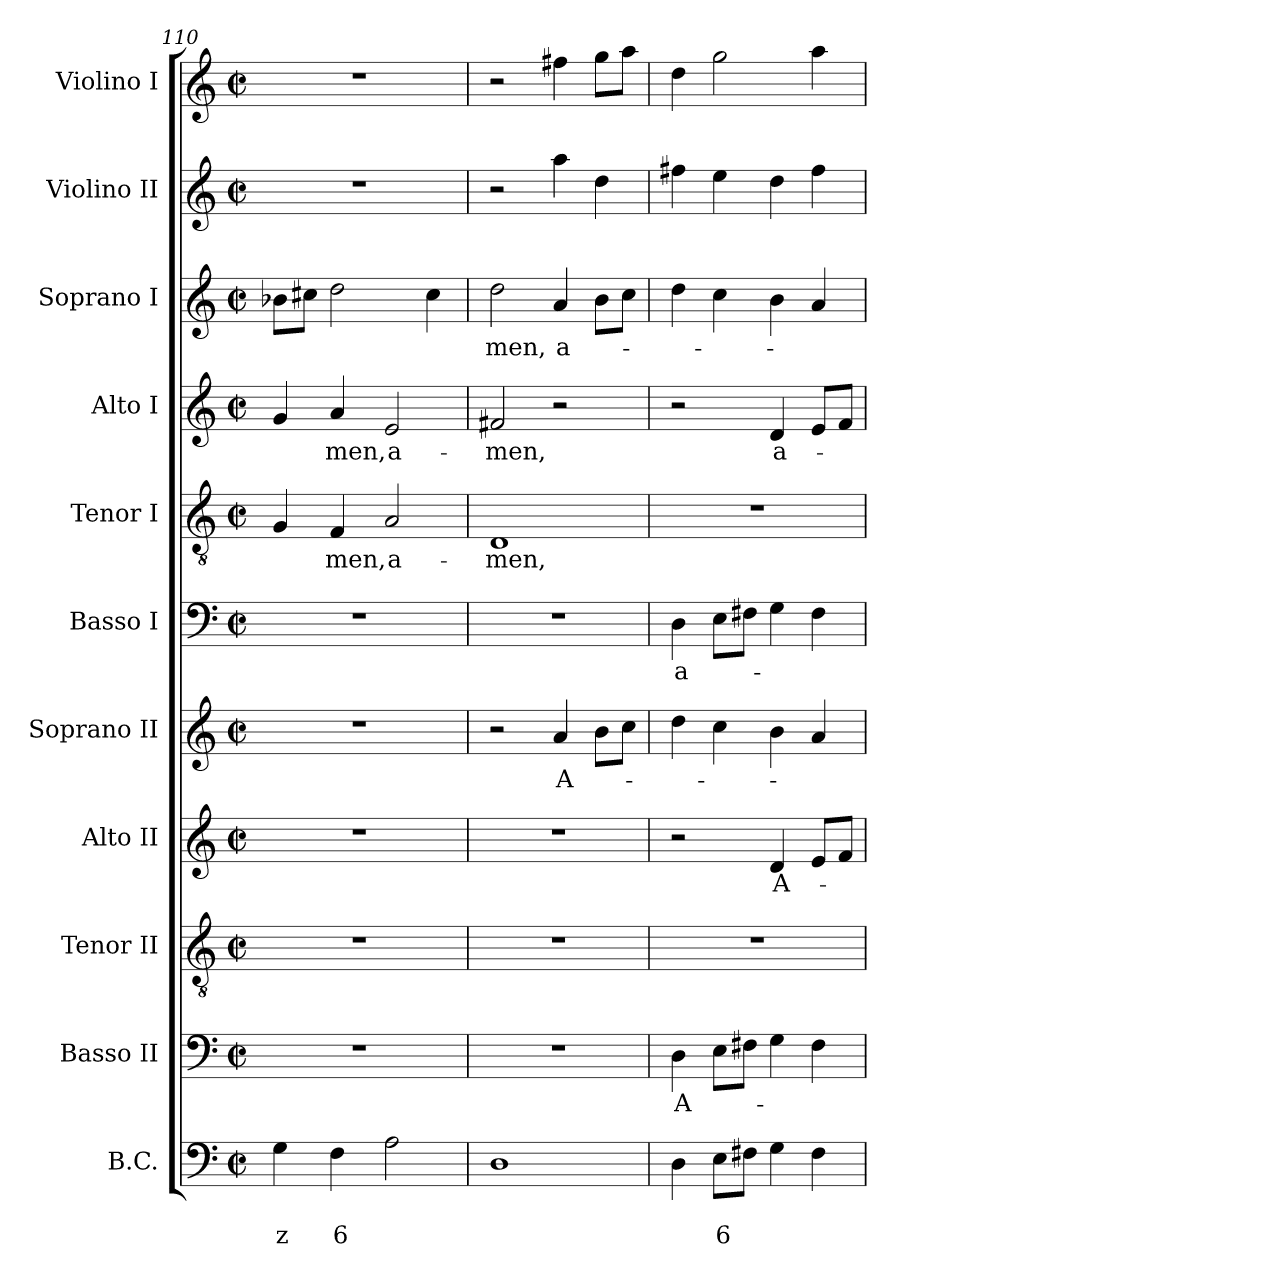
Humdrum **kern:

**kern	**text	**text	**kern	**text	**kern	**kern	**text	**kern	**text	**kern	**text	**kern	**text	**kern	**text	**kern	**text	**kern	**kern
*part11	*part11	*part11	*part10	*part10	*part9	*part8	*part8	*part7	*part7	*part6	*part6	*part5	*part5	*part4	*part4	*part3	*part3	*part2	*part1
*staff11	*staff11	*staff11	*staff10	*staff10	*staff9	*staff8	*staff8	*staff7	*staff7	*staff6	*staff6	*staff5	*staff5	*staff4	*staff4	*staff3	*staff3	*staff2	*staff1
*I"B.C.	*	*	*I"Basso II	*	*I"Tenor II	*I"Alto II	*	*I"Soprano II	*	*I"Basso I	*	*I"Tenor I	*	*I"Alto I	*	*I"Soprano I	*	*I"Violino II	*I"Violino I
*I'BC	*	*	*I'B 2	*	*I'T 2	*I'A 2	*	*I'S 2	*	*I'B 1	*	*I'T 1	*	*I'A 1	*	*I'S 1	*	*I'Vln. II	*I'Vln. I
*clefF4	*	*	*clefF4	*	*clefGv2	*clefG2	*	*clefG2	*	*clefF4	*	*clefGv2	*	*clefG2	*	*clefG2	*	*clefG2	*clefG2
*k[]	*	*	*k[]	*	*k[]	*k[]	*	*k[]	*	*k[]	*	*k[]	*	*k[]	*	*k[]	*	*k[]	*k[]
*C:	*	*	*C:	*	*C:	*C:	*	*C:	*	*C:	*	*C:	*	*C:	*	*C:	*	*C:	*C:
*M2/2	*	*	*M2/2	*	*M2/2	*M2/2	*	*M2/2	*	*M2/2	*	*M2/2	*	*M2/2	*	*M2/2	*	*M2/2	*M2/2
*met(c|)	*	*	*met(c|)	*	*met(c|)	*met(c|)	*	*met(c|)	*	*met(c|)	*	*met(c|)	*	*met(c|)	*	*met(c|)	*	*met(c|)	*met(c|)
=110	=110	=110	=110	=110	=110	=110	=110	=110	=110	=110	=110	=110	=110	=110	=110	=110	=110	=110	=110
!	!	!LO:LY:b	!	!	!	!	!	!	!	!	!	!	!	!	!	!	!	!	!
4G\	.	z	1r	.	1r	1r	.	1r	.	1r	.	4G/	.	4g/	.	8b-X\L	.	1r	1r
.	.	.	.	.	.	.	.	.	.	.	.	.	.	.	.	8cc#X\J	.	.	.
!	!	!LO:LY:b	!	!	!	!	!	!	!	!	!	!	!	!	!	!	!	!	!
!	!	!	!	!	!	!	!	!	!	!	!	!	!LO:LY:b	!	!	!	!	!	!
!	!	!	!	!	!	!	!	!	!	!	!	!	!	!	!LO:LY:b	!	!	!	!
4F\	.	6	.	.	.	.	.	.	.	.	.	4F/	-men,	4a/	-men,	2dd\	.	.	.
!	!	!	!	!	!	!	!	!	!	!	!	!	!LO:LY:b	!	!	!	!	!	!
!	!	!	!	!	!	!	!	!	!	!	!	!	!	!	!LO:LY:b	!	!	!	!
2A\	.	.	.	.	.	.	.	.	.	.	.	2A/	a-	2e/	a-	.	.	.	.
.	.	.	.	.	.	.	.	.	.	.	.	.	.	.	.	4cc#\	.	.	.
=111	=111	=111	=111	=111	=111	=111	=111	=111	=111	=111	=111	=111	=111	=111	=111	=111	=111	=111	=111
!	!	!	!	!	!	!	!	!	!	!	!	!	!LO:LY:b	!	!	!	!	!	!
!	!	!	!	!	!	!	!	!	!	!	!	!	!	!	!LO:LY:b	!	!	!	!
!	!	!	!	!	!	!	!	!	!	!	!	!	!	!	!	!	!LO:LY:b	!	!
1D	.	.	1r	.	1r	1r	.	2r	.	1r	.	1D	-men,	2f#X/	-men,	2dd\	-men,	2r	2r
!	!	!	!	!	!	!	!	!	!LO:LY:b	!	!	!	!	!	!	!	!	!	!
!	!	!	!	!	!	!	!	!	!	!	!	!	!	!	!	!	!LO:LY:b	!	!
.	.	.	.	.	.	.	.	4a/	A-	.	.	.	.	2r	.	4a/	a-	4aa\	4ff#X\
.	.	.	.	.	.	.	.	8b\L	.	.	.	.	.	.	.	8b\L	.	4dd\	8gg\L
.	.	.	.	.	.	.	.	8cc\J	.	.	.	.	.	.	.	8cc\J	.	.	8aa\J
!!LO:PB:g=z
=112	=112	=112	=112	=112	=112	=112	=112	=112	=112	=112	=112	=112	=112	=112	=112	=112	=112	=112	=112
!	!	!	!	!LO:LY:b	!	!	!	!	!	!	!	!	!	!	!	!	!	!	!
!	!	!	!	!	!	!	!	!	!	!	!LO:LY:b	!	!	!	!	!	!	!	!
4D\	.	.	4D\	A-	1r	2r	.	4dd\	.	4D\	a-	1r	.	2r	.	4dd\	.	4ff#X\	4dd\
!	!	!LO:LY:b	!	!	!	!	!	!	!	!	!	!	!	!	!	!	!	!	!
8E\L	.	6	8E\L	.	.	.	.	4cc\	.	8E\L	.	.	.	.	.	4cc\	.	4ee\	2gg\
8F#X\J	.	.	8F#X\J	.	.	.	.	.	.	8F#X\J	.	.	.	.	.	.	.	.	.
!	!	!	!	!	!	!	!LO:LY:b	!	!	!	!	!	!	!	!	!	!	!	!
!	!	!	!	!	!	!	!	!	!	!	!	!	!	!	!LO:LY:b	!	!	!	!
4G\	.	.	4G\	.	.	4d/	A-	4b\	.	4G\	.	.	.	4d/	a-	4b\	.	4dd\	.
4F#\	.	.	4F#\	.	.	8e/L	.	4a/	.	4F#\	.	.	.	8e/L	.	4a/	.	4ff#\	4aa\
.	.	.	.	.	.	8f/J	.	.	.	.	.	.	.	8f/J	.	.	.	.	.
=	=	=	=	=	=	=	=	=	=	=	=	=	=	=	=	=	=	=	=
*-	*-	*-	*-	*-	*-	*-	*-	*-	*-	*-	*-	*-	*-	*-	*-	*-	*-	*-	*-
